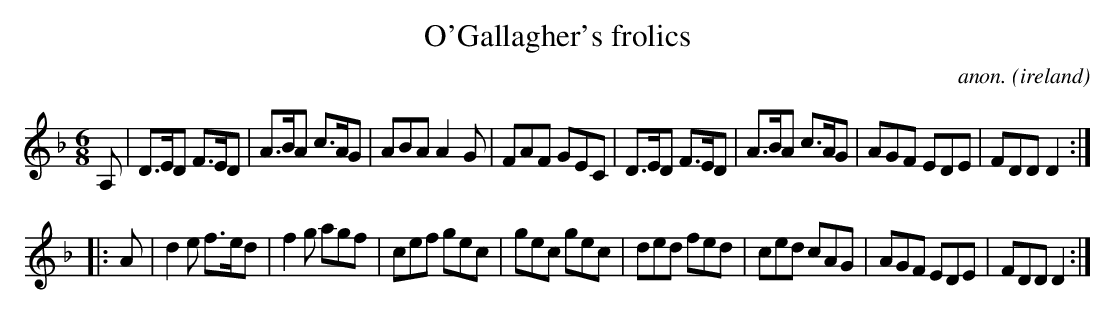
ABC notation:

X:1
T:O'Gallagher's frolics
O:ireland
C:anon.
M:6/8
L:1/8
K:Dm
A,|D>ED F>ED|A>BA c>AG|ABA A2G|FAF GEC|D>ED F>ED|A>BA c>AG|AGF EDE|FDDD2:|
|:A|d2e f>ed|f2g agf|cef gec|gec gec|ded fed|ced cAG|AGF EDE|FDD D2:|
